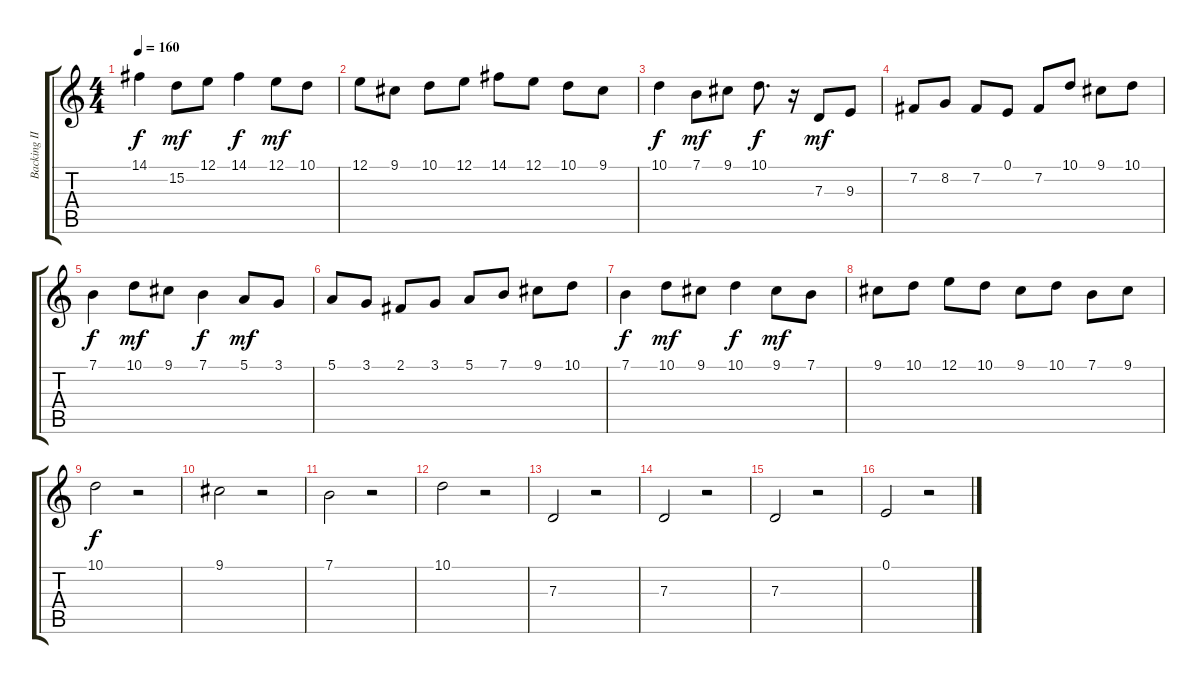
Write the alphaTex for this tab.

\track ("Backing II" "Backing II") {instrument synthstrings1}
\staff {score tabs}
\tuning (E4 B3 G3 D3 A2 E2) {hide}
\ts (4 4)
\tempo 160
\clef g2
\ks c
14.1.4{dy f} 15.2.8{dy mf} 12.1.8 14.1.4{dy f} 12.1.8{dy mf} 10.1.8 |
12.1.8 9.1.8 10.1.8 12.1.8 14.1.8 12.1.8 10.1.8 9.1.8 |
10.1.4{dy f} 7.1.8{dy mf} 9.1.8 10.1.8{d dy f} r.16 7.3.8{dy mf} 9.3.8 |
7.2.8 8.2.8 7.2.8 0.1.8 7.2.8 10.1.8 9.1.8 10.1.8 |
7.1.4{dy f} 10.1.8{dy mf} 9.1.8 7.1.4{dy f} 5.1.8{dy mf} 3.1.8 |
5.1.8 3.1.8 2.1.8 3.1.8 5.1.8 7.1.8 9.1.8 10.1.8 |
7.1.4{dy f} 10.1.8{dy mf} 9.1.8 10.1.4{dy f} 9.1.8{dy mf} 7.1.8 |
9.1.8 10.1.8 12.1.8 10.1.8 9.1.8 10.1.8 7.1.8 9.1.8 |
10.1.2{dy f} r.2 |
9.1.2 r.2 |
7.1.2 r.2 |
10.1.2 r.2 |
7.3.2 r.2 |
7.3.2 r.2 |
7.3.2 r.2 |
0.1.2 r.2
